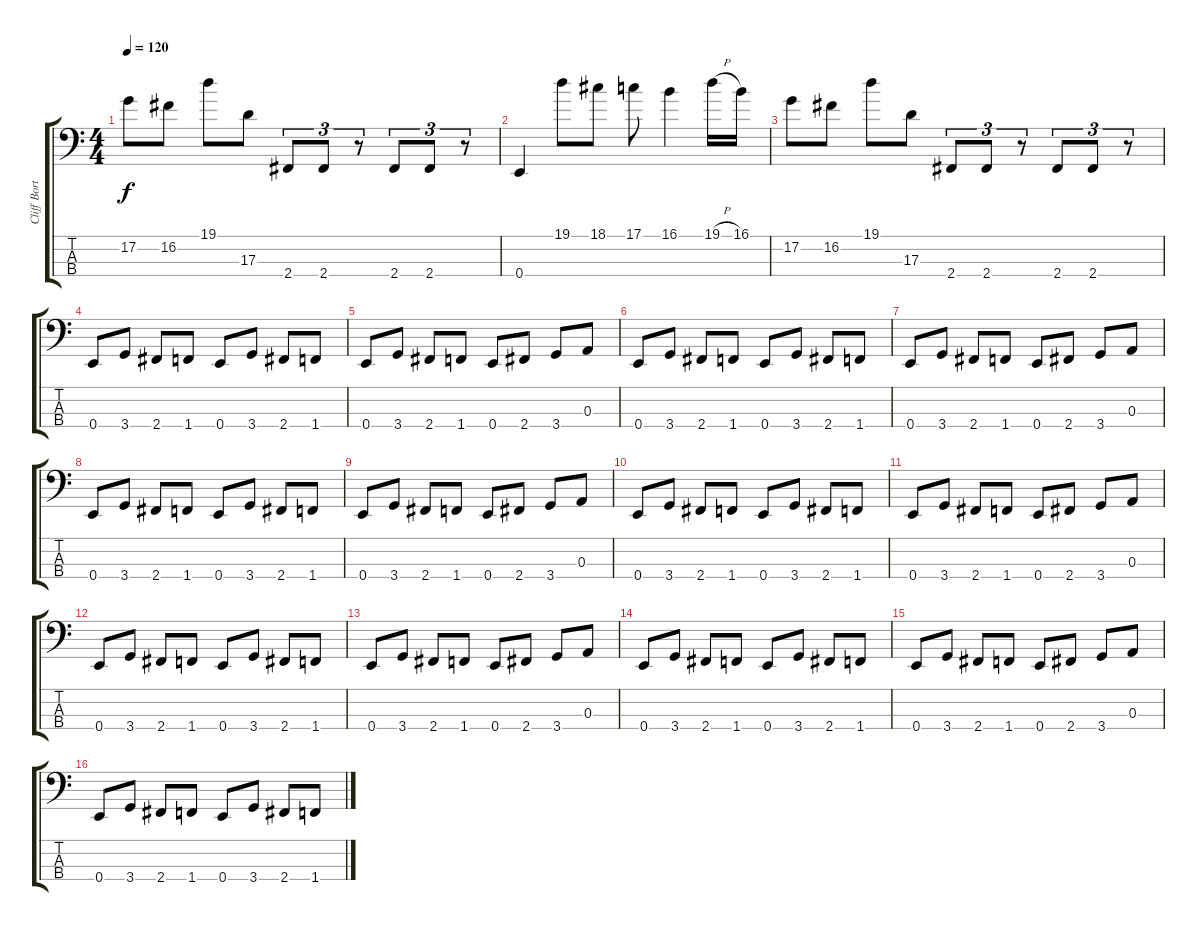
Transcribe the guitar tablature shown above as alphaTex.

\track ("Cliff Borton" "Cliff Bort") {instrument distortionguitar}
\staff {score tabs}
\tuning (G2 D2 A1 E1) {hide}
\ts (4 4)
\tempo 120
\clef f4
\ks c
17.2.8{dy f} 16.2.8 19.1.8 17.3.8 2.4.8{tu (3 2)} 2.4.8{tu (3 2)} r.8{tu (3 2)} 2.4.8{tu (3 2)} 2.4.8{tu (3 2)} r.8{tu (3 2)} |
0.4.4 19.1.8 18.1.8 17.1.8 16.1.4 19.1{h}.16 16.1.16 |
17.2.8 16.2.8 19.1.8 17.3.8 2.4.8{tu (3 2)} 2.4.8{tu (3 2)} r.8{tu (3 2)} 2.4.8{tu (3 2)} 2.4.8{tu (3 2)} r.8{tu (3 2)} |
0.4.8{instrument electricbassfinger} 3.4.8 2.4.8 1.4.8 0.4.8 3.4.8 2.4.8 1.4.8 |
0.4.8 3.4.8 2.4.8 1.4.8 0.4.8 2.4.8 3.4.8 0.3.8 |
0.4.8 3.4.8 2.4.8 1.4.8 0.4.8 3.4.8 2.4.8 1.4.8 |
0.4.8 3.4.8 2.4.8 1.4.8 0.4.8 2.4.8 3.4.8 0.3.8 |
0.4.8 3.4.8 2.4.8 1.4.8 0.4.8 3.4.8 2.4.8 1.4.8 |
0.4.8 3.4.8 2.4.8 1.4.8 0.4.8 2.4.8 3.4.8 0.3.8 |
0.4.8 3.4.8 2.4.8 1.4.8 0.4.8 3.4.8 2.4.8 1.4.8 |
0.4.8 3.4.8 2.4.8 1.4.8 0.4.8 2.4.8 3.4.8 0.3.8 |
0.4.8 3.4.8 2.4.8 1.4.8 0.4.8 3.4.8 2.4.8 1.4.8 |
0.4.8 3.4.8 2.4.8 1.4.8 0.4.8 2.4.8 3.4.8 0.3.8 |
0.4.8 3.4.8 2.4.8 1.4.8 0.4.8 3.4.8 2.4.8 1.4.8 |
0.4.8 3.4.8 2.4.8 1.4.8 0.4.8 2.4.8 3.4.8 0.3.8 |
0.4.8 3.4.8 2.4.8 1.4.8 0.4.8 3.4.8 2.4.8 1.4.8
